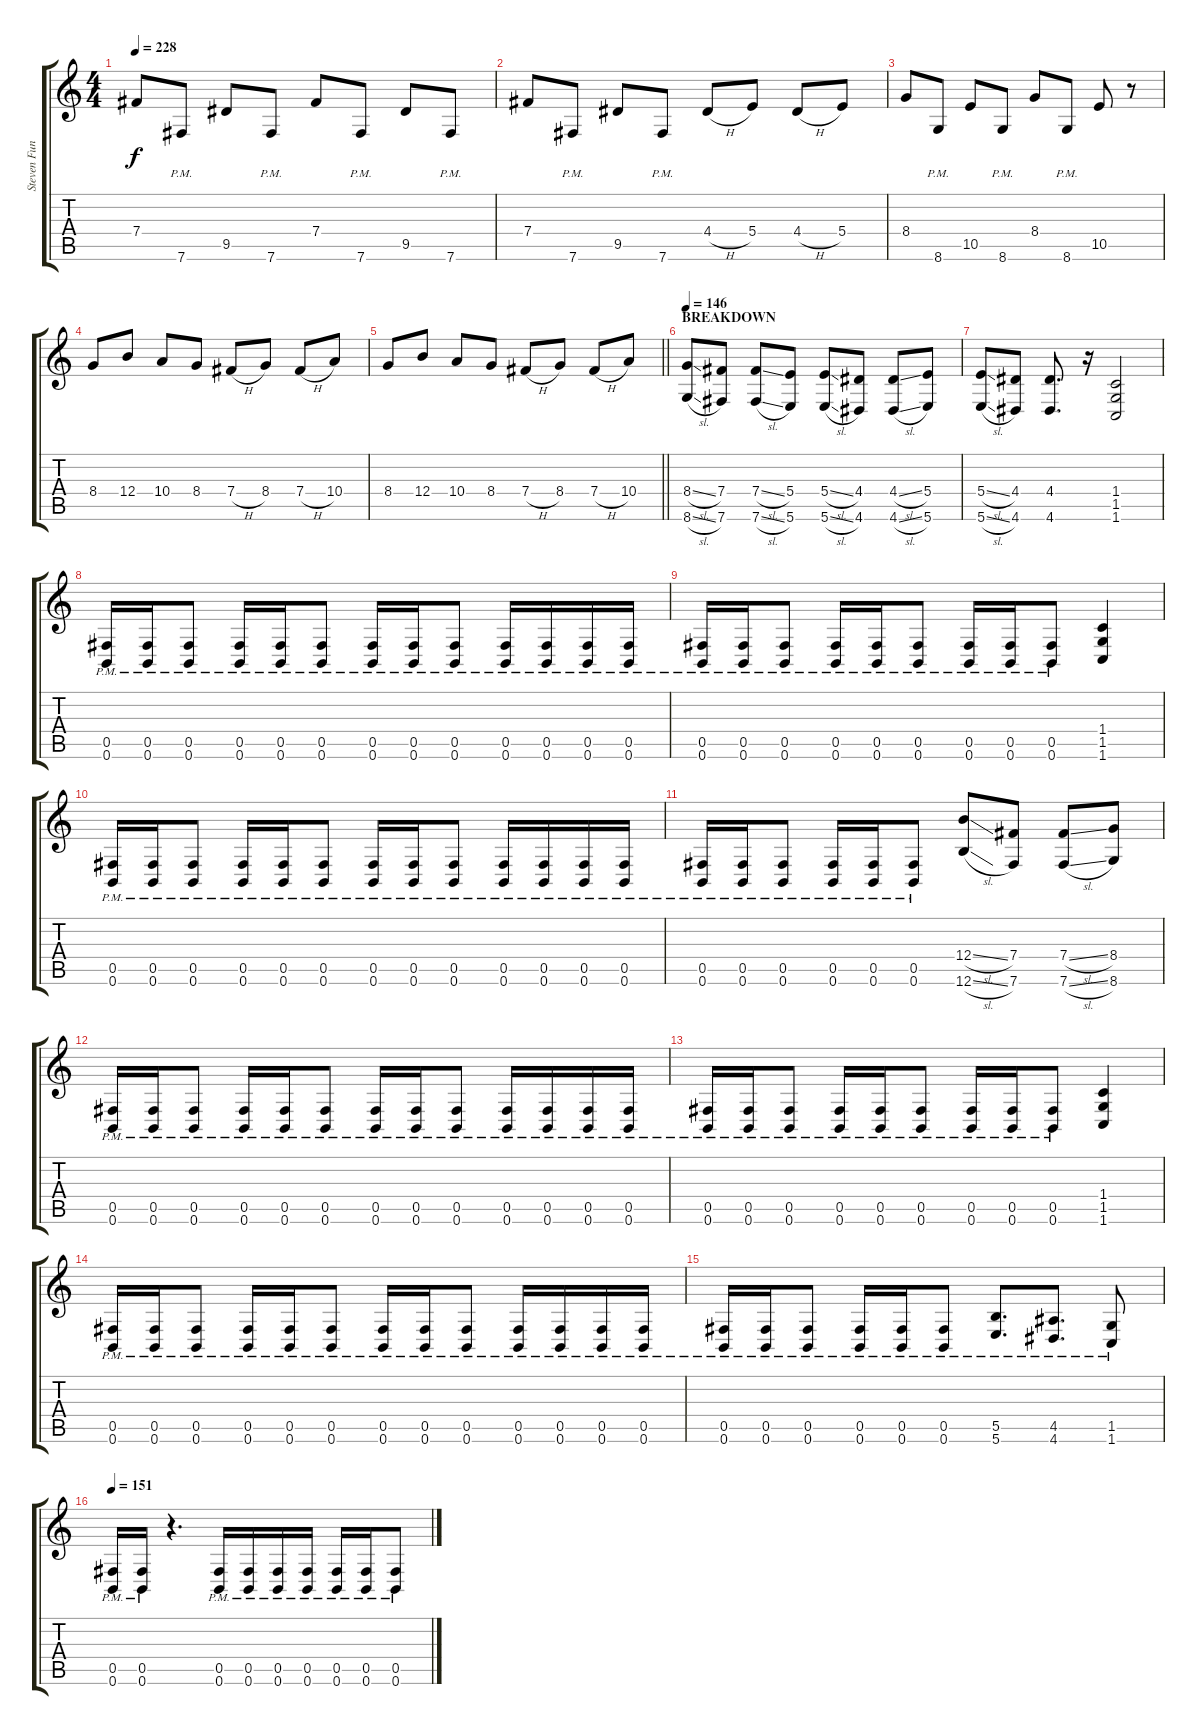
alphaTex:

\track ("Steven Funderburk (Rhythm)" "Steven Fun") {instrument overdrivenguitar}
\staff {score tabs}
\tuning (Db4 Ab3 E3 B2 Gb2 B1) {hide}
\ts (4 4)
\tempo 228
\clef g2
\ks c
7.4.8{dy f} 7.6{pm}.8 9.5.8 7.6{pm}.8 7.4.8 7.6{pm}.8 9.5.8 7.6{pm}.8 |
7.4.8 7.6{pm}.8 9.5.8 7.6{pm}.8 4.4{h}.8 5.4.8 4.4{h}.8 5.4.8 |
8.4.8 8.6{pm}.8 10.5.8 8.6{pm}.8 8.4.8 8.6{pm}.8 10.5.8 r.8 |
8.4.8 12.4.8 10.4.8 8.4.8 7.4{h}.8 8.4.8 7.4{h}.8 10.4.8 |
\barLineRight lightlight
8.4.8 12.4.8 10.4.8 8.4.8 7.4{h}.8 8.4.8 7.4{h}.8 10.4.8 |
\section ("" "BREAKDOWN")
\tempo 146
(8.4{sl} 8.6{sl}).8{instrument distortionguitar} (7.4 7.6).8 (7.4{sl} 7.6{sl}).8 (5.4 5.6).8 (5.4{sl} 5.6{sl}).8 (4.4 4.6).8 (4.4{sl} 4.6{sl}).8 (5.4 5.6).8 |
(5.4{sl} 5.6{sl}).8 (4.4 4.6).8 (4.4 4.6).8{d} r.16 (1.4 1.5 1.6).2{instrument overdrivenguitar} |
(0.5{pm} 0.6{pm}).16 (0.5{pm} 0.6{pm}).16 (0.5{pm} 0.6{pm}).8 (0.5{pm} 0.6{pm}).16 (0.5{pm} 0.6{pm}).16 (0.5{pm} 0.6{pm}).8 (0.5{pm} 0.6{pm}).16 (0.5{pm} 0.6{pm}).16 (0.5{pm} 0.6{pm}).8 (0.5{pm} 0.6{pm}).16 (0.5{pm} 0.6{pm}).16 (0.5{pm} 0.6{pm}).16 (0.5{pm} 0.6{pm}).16 |
(0.5{pm} 0.6{pm}).16 (0.5{pm} 0.6{pm}).16 (0.5{pm} 0.6{pm}).8 (0.5{pm} 0.6{pm}).16 (0.5{pm} 0.6{pm}).16 (0.5{pm} 0.6{pm}).8 (0.5{pm} 0.6{pm}).16 (0.5{pm} 0.6{pm}).16 (0.5{pm} 0.6{pm}).8 (1.4 1.5 1.6).4 |
(0.5{pm} 0.6{pm}).16 (0.5{pm} 0.6{pm}).16 (0.5{pm} 0.6{pm}).8 (0.5{pm} 0.6{pm}).16 (0.5{pm} 0.6{pm}).16 (0.5{pm} 0.6{pm}).8 (0.5{pm} 0.6{pm}).16 (0.5{pm} 0.6{pm}).16 (0.5{pm} 0.6{pm}).8 (0.5{pm} 0.6{pm}).16 (0.5{pm} 0.6{pm}).16 (0.5{pm} 0.6{pm}).16 (0.5{pm} 0.6{pm}).16 |
(0.5{pm} 0.6{pm}).16 (0.5{pm} 0.6{pm}).16 (0.5{pm} 0.6{pm}).8 (0.5{pm} 0.6{pm}).16 (0.5{pm} 0.6{pm}).16 (0.5{pm} 0.6{pm}).8 (12.4{sl} 12.6{sl}).8 (7.4 7.6).8 (7.4{sl} 7.6{sl}).8 (8.4 8.6).8 |
(0.5{pm} 0.6{pm}).16 (0.5{pm} 0.6{pm}).16 (0.5{pm} 0.6{pm}).8 (0.5{pm} 0.6{pm}).16 (0.5{pm} 0.6{pm}).16 (0.5{pm} 0.6{pm}).8 (0.5{pm} 0.6{pm}).16 (0.5{pm} 0.6{pm}).16 (0.5{pm} 0.6{pm}).8 (0.5{pm} 0.6{pm}).16 (0.5{pm} 0.6{pm}).16 (0.5{pm} 0.6{pm}).16 (0.5{pm} 0.6{pm}).16 |
(0.5{pm} 0.6{pm}).16 (0.5{pm} 0.6{pm}).16 (0.5{pm} 0.6{pm}).8 (0.5{pm} 0.6{pm}).16 (0.5{pm} 0.6{pm}).16 (0.5{pm} 0.6{pm}).8 (0.5{pm} 0.6{pm}).16 (0.5{pm} 0.6{pm}).16 (0.5{pm} 0.6{pm}).8 (1.4 1.5 1.6).4 |
(0.5{pm} 0.6{pm}).16 (0.5{pm} 0.6{pm}).16 (0.5{pm} 0.6{pm}).8 (0.5{pm} 0.6{pm}).16 (0.5{pm} 0.6{pm}).16 (0.5{pm} 0.6{pm}).8 (0.5{pm} 0.6{pm}).16 (0.5{pm} 0.6{pm}).16 (0.5{pm} 0.6{pm}).8 (0.5{pm} 0.6{pm}).16 (0.5{pm} 0.6{pm}).16 (0.5{pm} 0.6{pm}).16 (0.5{pm} 0.6{pm}).16 |
(0.5{pm} 0.6{pm}).16 (0.5{pm} 0.6{pm}).16 (0.5{pm} 0.6{pm}).8 (0.5{pm} 0.6{pm}).16 (0.5{pm} 0.6{pm}).16 (0.5{pm} 0.6{pm}).8 (5.5{pm} 5.6{pm}).8{d} (4.5{pm} 4.6{pm}).8{d} (1.5{pm} 1.6{pm}).8 |
\tempo 151
(0.5{pm} 0.6{pm}).16 (0.5{pm} 0.6{pm}).16 r.4{d} (0.5{pm} 0.6{pm}).16 (0.5{pm} 0.6{pm}).16 (0.5{pm} 0.6{pm}).16 (0.5{pm} 0.6{pm}).16 (0.5{pm} 0.6{pm}).16 (0.5{pm} 0.6{pm}).16 (0.5{pm} 0.6{pm}).8
